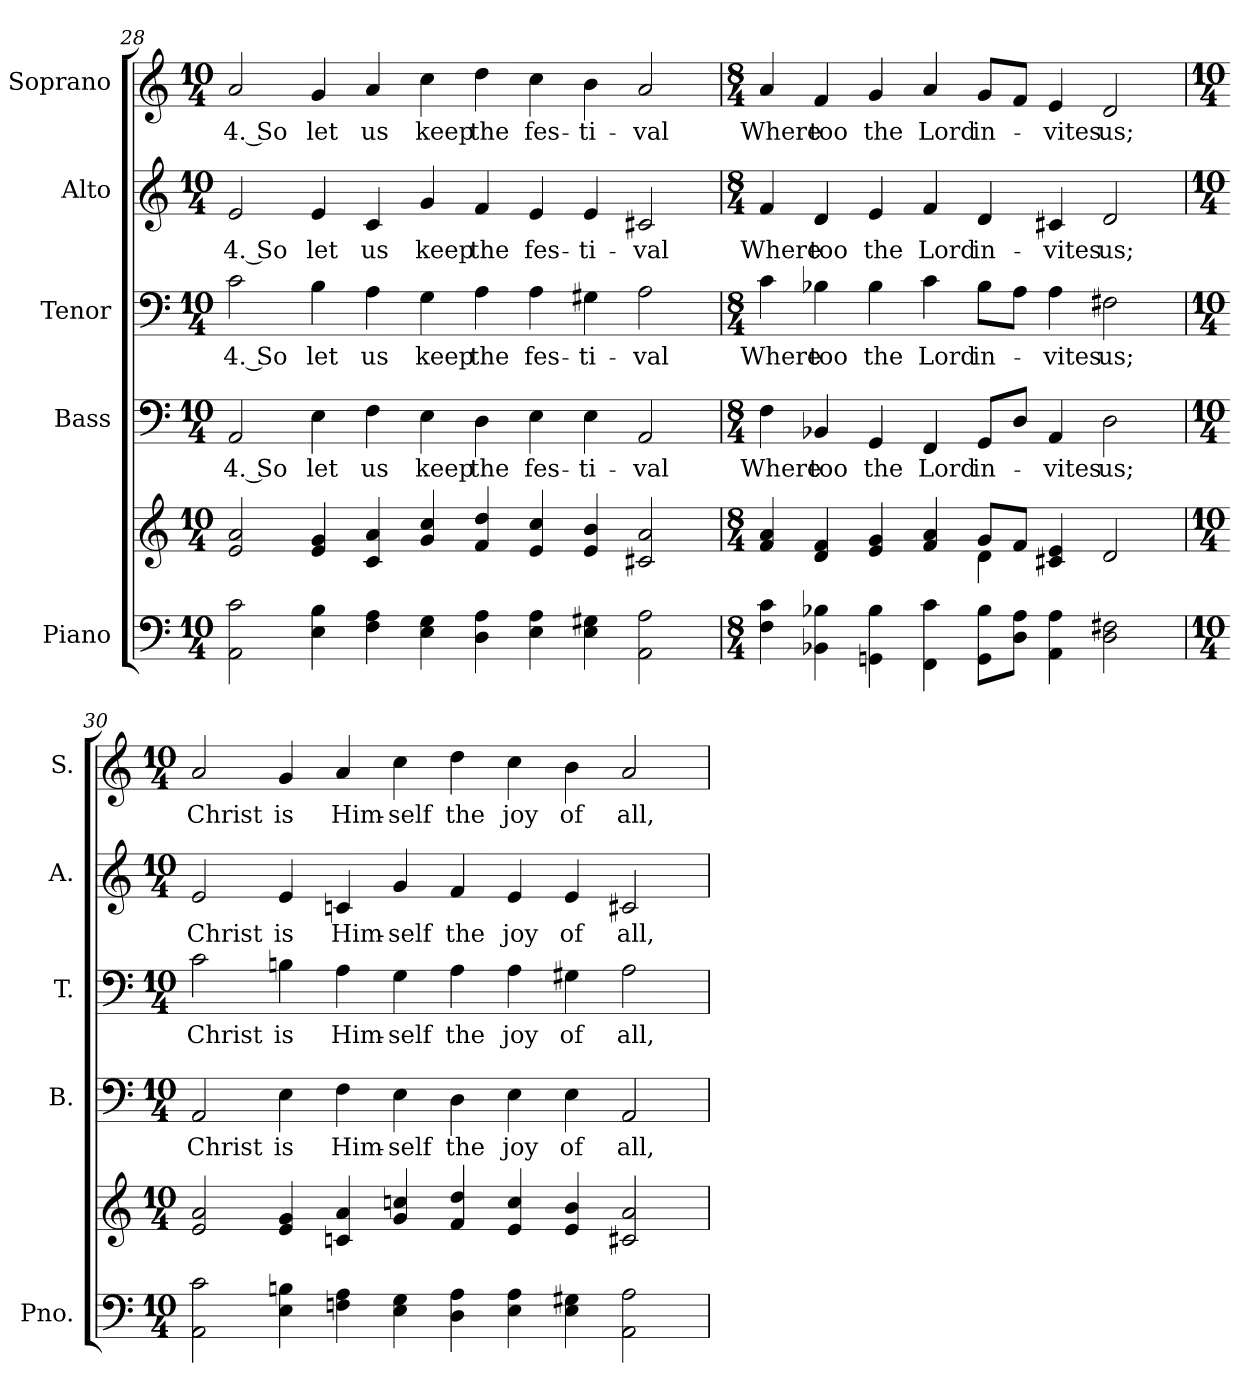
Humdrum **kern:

**kern	**kern	**kern	**text	**kern	**text	**kern	**text	**kern	**text
*part5	*part5	*part4	*part4	*part3	*part3	*part2	*part2	*part1	*part1
*staff6	*staff5	*staff4	*staff4	*staff3	*staff3	*staff2	*staff2	*staff1	*staff1
*I"Piano	*	*I"Bass	*	*I"Tenor	*	*I"Alto	*	*I"Soprano	*
*I'Pno.	*	*I'B.	*	*I'T.	*	*I'A.	*	*I'S.	*
!!LO:PB:g=z
*clefF4	*clefG2	*clefF4	*	*clefF4	*	*clefG2	*	*clefG2	*
*k[]	*k[]	*k[]	*	*k[]	*	*k[]	*	*k[]	*
*C:	*C:	*C:	*	*C:	*	*C:	*	*C:	*
*M10/4	*M10/4	*M10/4	*	*M10/4	*	*M10/4	*	*M10/4	*
=28	=28	=28	=28	=28	=28	=28	=28	=28	=28
!	!	!	!LO:LY:b:color=#000000	!	!	!	!	!	!
!	!	!	!	!	!LO:LY:b:color=#000000	!	!	!	!
!	!	!	!	!	!	!	!LO:LY:b:color=#000000	!	!
!	!	!	!	!	!	!	!	!	!LO:LY:b:color=#000000
2AAi\ 2ci	2ei/ 2ai	2AAi/	4. So	2ci\	4. So	2ei/	4. So	2ai/	4. So
!	!	!	!LO:LY:b:color=#000000	!	!	!	!	!	!
!	!	!	!	!	!LO:LY:b:color=#000000	!	!	!	!
!	!	!	!	!	!	!	!LO:LY:b:color=#000000	!	!
!	!	!	!	!	!	!	!	!	!LO:LY:b:color=#000000
4Ei\ 4Bi	4ei/ 4gi	4Ei\	let	4Bi\	let	4ei/	let	4gi/	let
!	!	!	!LO:LY:b:color=#000000	!	!	!	!	!	!
!	!	!	!	!	!LO:LY:b:color=#000000	!	!	!	!
!	!	!	!	!	!	!	!LO:LY:b:color=#000000	!	!
!	!	!	!	!	!	!	!	!	!LO:LY:b:color=#000000
4Fi\ 4Ai	4ci/ 4ai	4Fi\	us	4Ai\	us	4ci/	us	4ai/	us
!	!	!	!LO:LY:b:color=#000000	!	!	!	!	!	!
!	!	!	!	!	!LO:LY:b:color=#000000	!	!	!	!
!	!	!	!	!	!	!	!LO:LY:b:color=#000000	!	!
!	!	!	!	!	!	!	!	!	!LO:LY:b:color=#000000
4Ei\ 4Gi	4gi/ 4cci	4Ei\	keep	4Gi\	keep	4gi/	keep	4cci\	keep
!	!	!	!LO:LY:b:color=#000000	!	!	!	!	!	!
!	!	!	!	!	!LO:LY:b:color=#000000	!	!	!	!
!	!	!	!	!	!	!	!LO:LY:b:color=#000000	!	!
!	!	!	!	!	!	!	!	!	!LO:LY:b:color=#000000
4Di\ 4Ai	4fi/ 4ddi	4Di\	the	4Ai\	the	4fi/	the	4ddi\	the
!	!	!	!LO:LY:b:color=#000000	!	!	!	!	!	!
!	!	!	!	!	!LO:LY:b:color=#000000	!	!	!	!
!	!	!	!	!	!	!	!LO:LY:b:color=#000000	!	!
!	!	!	!	!	!	!	!	!	!LO:LY:b:color=#000000
4Ei\ 4Ai	4ei/ 4cci	4Ei\	fes-	4Ai\	fes-	4ei/	fes-	4cci\	fes-
!	!	!	!LO:LY:b:color=#000000	!	!	!	!	!	!
!	!	!	!	!	!LO:LY:b:color=#000000	!	!	!	!
!	!	!	!	!	!	!	!LO:LY:b:color=#000000	!	!
!	!	!	!	!	!	!	!	!	!LO:LY:b:color=#000000
4Ei\ 4G#Xi	4ei/ 4bi	4Ei\	-ti-	4G#Xi\	-ti-	4ei/	-ti-	4bi\	-ti-
!	!	!	!LO:LY:b:color=#000000	!	!	!	!	!	!
!	!	!	!	!	!LO:LY:b:color=#000000	!	!	!	!
!	!	!	!	!	!	!	!LO:LY:b:color=#000000	!	!
!	!	!	!	!	!	!	!	!	!LO:LY:b:color=#000000
2AAi\ 2Ai	2c#Xi/ 2ai	2AAi/	-val	2Ai\	-val	2c#Xi/	-val	2ai/	-val
!!LO:PB:g=z
=29	=29	=29	=29	=29	=29	=29	=29	=29	=29
*M8/4	*M8/4	*M8/4	*	*M8/4	*	*M8/4	*	*M8/4	*
*	*^	*	*	*	*	*	*	*	*
!	!	!	!	!LO:LY:b:color=#000000	!	!	!	!	!	!
!	!	!	!	!	!	!LO:LY:b:color=#000000	!	!	!	!
!	!	!	!	!	!	!	!	!LO:LY:b:color=#000000	!	!
!	!	!	!	!	!	!	!	!	!	!LO:LY:b:color=#000000
4Fi\ 4ci	4fi/ 4ai	1ryy	4Fi\	Where	4ci\	Where	4fi/	Where	4ai/	Where
!	!	!	!	!LO:LY:b:color=#000000	!	!	!	!	!	!
!	!	!	!	!	!	!LO:LY:b:color=#000000	!	!	!	!
!	!	!	!	!	!	!	!	!LO:LY:b:color=#000000	!	!
!	!	!	!	!	!	!	!	!	!	!LO:LY:b:color=#000000
4BB-Xi\ 4B-Xi	4di/ 4fi	.	4BB-Xi/	too	4B-Xi\	too	4di/	too	4fi/	too
!	!	!	!	!LO:LY:b:color=#000000	!	!	!	!	!	!
!	!	!	!	!	!	!LO:LY:b:color=#000000	!	!	!	!
!	!	!	!	!	!	!	!	!LO:LY:b:color=#000000	!	!
!	!	!	!	!	!	!	!	!	!	!LO:LY:b:color=#000000
4GGni\ 4B-i	4ei/ 4gi	.	4GGi/	the	4B-i\	the	4ei/	the	4gi/	the
!	!	!	!	!LO:LY:b:color=#000000	!	!	!	!	!	!
!	!	!	!	!	!	!LO:LY:b:color=#000000	!	!	!	!
!	!	!	!	!	!	!	!	!LO:LY:b:color=#000000	!	!
!	!	!	!	!	!	!	!	!	!	!LO:LY:b:color=#000000
4FFi\ 4ci	4fi/ 4ai	.	4FFi/	Lord	4ci\	Lord	4fi/	Lord	4ai/	Lord
!	!	!	!	!LO:LY:b:color=#000000	!	!	!	!	!	!
!	!	!	!	!	!	!LO:LY:b:color=#000000	!	!	!	!
!	!	!	!	!	!	!	!	!LO:LY:b:color=#000000	!	!
!	!	!	!	!	!	!	!	!	!	!LO:LY:b:color=#000000
8GGi\ 8B-iL	8gi/L	4di\	8GGi/L	in-	8B-i\L	in-	4di/	in-	8gi/L	in-
8Di\ 8AiJ	8fi/J	.	8Di/J	.	8Ai\J	.	.	.	8fi/J	.
!	!	!	!	!LO:LY:b:color=#000000	!	!	!	!	!	!
!	!	!	!	!	!	!LO:LY:b:color=#000000	!	!	!	!
!	!	!	!	!	!	!	!	!LO:LY:b:color=#000000	!	!
!	!	!	!	!	!	!	!	!	!	!LO:LY:b:color=#000000
4AAi\ 4Ai	4c#Xi/ 4ei	4ryy	4AAi/	-vites	4Ai\	-vites	4c#Xi/	-vites	4ei/	-vites
!	!	!	!	!LO:LY:b:color=#000000	!	!	!	!	!	!
!	!	!	!	!	!	!LO:LY:b:color=#000000	!	!	!	!
!	!	!	!	!	!	!	!	!LO:LY:b:color=#000000	!	!
!	!	!	!	!	!	!	!	!	!	!LO:LY:b:color=#000000
2Di\ 2F#Xi	2di/	2ryy	2Di\	us;	2F#Xi\	us;	2di/	us;	2di/	us;
*	*v	*v	*	*	*	*	*	*	*	*
!!LO:PB:g=z
=30	=30	=30	=30	=30	=30	=30	=30	=30	=30
*M10/4	*M10/4	*M10/4	*	*M10/4	*	*M10/4	*	*M10/4	*
*	*^	*	*	*	*	*	*	*	*
!	!	!	!	!LO:LY:b:color=#000000	!	!	!	!	!	!
*	*v	*v	*	*	*	*	*	*	*	*
*	*^	*	*	*	*	*	*	*	*
!	!	!	!	!	!	!LO:LY:b:color=#000000	!	!	!	!
*	*v	*v	*	*	*	*	*	*	*	*
*	*^	*	*	*	*	*	*	*	*
!	!	!	!	!	!	!	!	!LO:LY:b:color=#000000	!	!
*	*v	*v	*	*	*	*	*	*	*	*
*	*^	*	*	*	*	*	*	*	*
!	!	!	!	!	!	!	!	!	!	!LO:LY:b:color=#000000
*	*v	*v	*	*	*	*	*	*	*	*
2AAi\ 2ci	2ei/ 2ai	2AAi/	Christ	2ci\	Christ	2ei/	Christ	2ai/	Christ
!	!	!	!LO:LY:b:color=#000000	!	!	!	!	!	!
!	!	!	!	!	!LO:LY:b:color=#000000	!	!	!	!
!	!	!	!	!	!	!	!LO:LY:b:color=#000000	!	!
!	!	!	!	!	!	!	!	!	!LO:LY:b:color=#000000
4Ei\ 4Bni	4ei/ 4gi	4Ei\	is	4Bni\	is	4ei/	is	4gi/	is
!	!	!	!LO:LY:b:color=#000000	!	!	!	!	!	!
!	!	!	!	!	!LO:LY:b:color=#000000	!	!	!	!
!	!	!	!	!	!	!	!LO:LY:b:color=#000000	!	!
!	!	!	!	!	!	!	!	!	!LO:LY:b:color=#000000
4Fni\ 4Ai	4cni/ 4ai	4Fi\	Him-	4Ai\	Him-	4cni/	Him-	4ai/	Him-
!	!	!	!LO:LY:b:color=#000000	!	!	!	!	!	!
!	!	!	!	!	!LO:LY:b:color=#000000	!	!	!	!
!	!	!	!	!	!	!	!LO:LY:b:color=#000000	!	!
!	!	!	!	!	!	!	!	!	!LO:LY:b:color=#000000
4Ei\ 4Gi	4gi/ 4ccni	4Ei\	-self	4Gi\	-self	4gi/	-self	4cci\	-self
!	!	!	!LO:LY:b:color=#000000	!	!	!	!	!	!
!	!	!	!	!	!LO:LY:b:color=#000000	!	!	!	!
!	!	!	!	!	!	!	!LO:LY:b:color=#000000	!	!
!	!	!	!	!	!	!	!	!	!LO:LY:b:color=#000000
4Di\ 4Ai	4fi/ 4ddi	4Di\	the	4Ai\	the	4fi/	the	4ddi\	the
!	!	!	!LO:LY:b:color=#000000	!	!	!	!	!	!
!	!	!	!	!	!LO:LY:b:color=#000000	!	!	!	!
!	!	!	!	!	!	!	!LO:LY:b:color=#000000	!	!
!	!	!	!	!	!	!	!	!	!LO:LY:b:color=#000000
4Ei\ 4Ai	4ei/ 4cci	4Ei\	joy	4Ai\	joy	4ei/	joy	4cci\	joy
!	!	!	!LO:LY:b:color=#000000	!	!	!	!	!	!
!	!	!	!	!	!LO:LY:b:color=#000000	!	!	!	!
!	!	!	!	!	!	!	!LO:LY:b:color=#000000	!	!
!	!	!	!	!	!	!	!	!	!LO:LY:b:color=#000000
4Ei\ 4G#Xi	4ei/ 4bi	4Ei\	of	4G#Xi\	of	4ei/	of	4bi\	of
!	!	!	!LO:LY:b:color=#000000	!	!	!	!	!	!
!	!	!	!	!	!LO:LY:b:color=#000000	!	!	!	!
!	!	!	!	!	!	!	!LO:LY:b:color=#000000	!	!
!	!	!	!	!	!	!	!	!	!LO:LY:b:color=#000000
2AAi\ 2Ai	2c#Xi/ 2ai	2AAi/	all,	2Ai\	all,	2c#Xi/	all,	2ai/	all,
=	=	=	=	=	=	=	=	=	=
*-	*-	*-	*-	*-	*-	*-	*-	*-	*-
